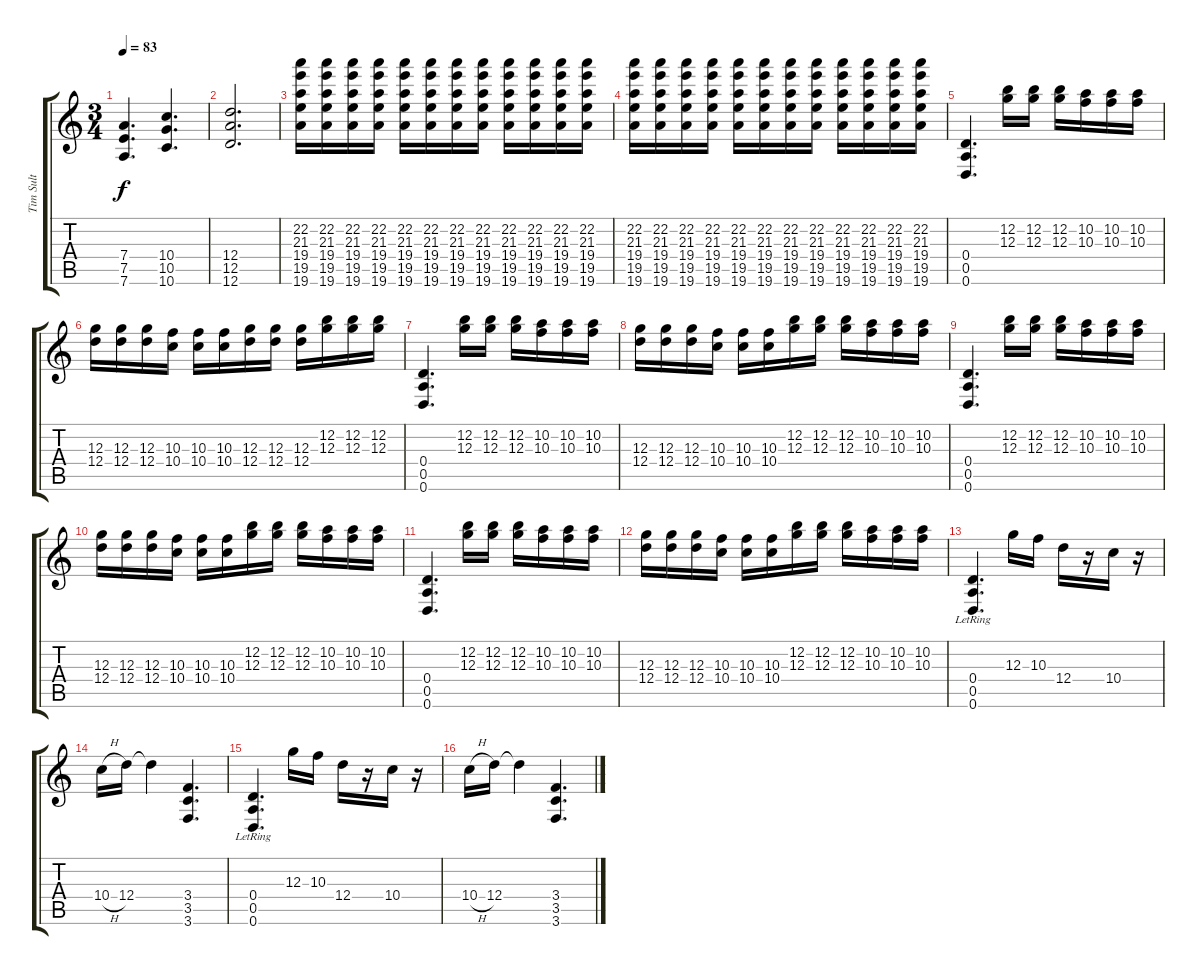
\track ("Tim Sult" "Tim Sult") {instrument distortionguitar}
\staff {score tabs}
\tuning (E4 B3 G3 D3 A2 D2) {hide}
\ts (3 4)
\tempo 83
\clef g2
\ks c
(7.4 7.5 7.6).4{d dy f} (10.4 10.5 10.6).4{d} |
(12.4 12.5 12.6).2{d} |
(22.2 21.3 19.4 19.5 19.6).16 (22.2 21.3 19.4 19.5 19.6).16 (22.2 21.3 19.4 19.5 19.6).16 (22.2 21.3 19.4 19.5 19.6).16 (22.2 21.3 19.4 19.5 19.6).16 (22.2 21.3 19.4 19.5 19.6).16 (22.2 21.3 19.4 19.5 19.6).16 (22.2 21.3 19.4 19.5 19.6).16 (22.2 21.3 19.4 19.5 19.6).16 (22.2 21.3 19.4 19.5 19.6).16 (22.2 21.3 19.4 19.5 19.6).16 (22.2 21.3 19.4 19.5 19.6).16 |
(22.2 21.3 19.4 19.5 19.6).16 (22.2 21.3 19.4 19.5 19.6).16 (22.2 21.3 19.4 19.5 19.6).16 (22.2 21.3 19.4 19.5 19.6).16 (22.2 21.3 19.4 19.5 19.6).16 (22.2 21.3 19.4 19.5 19.6).16 (22.2 21.3 19.4 19.5 19.6).16 (22.2 21.3 19.4 19.5 19.6).16 (22.2 21.3 19.4 19.5 19.6).16 (22.2 21.3 19.4 19.5 19.6).16 (22.2 21.3 19.4 19.5 19.6).16 (22.2 21.3 19.4 19.5 19.6).16 |
(0.4 0.5 0.6).4{d} (12.2 12.3).16 (12.2 12.3).16 (12.2 12.3).16 (10.2 10.3).16 (10.2 10.3).16 (10.2 10.3).16 |
(12.3 12.4).16 (12.3 12.4).16 (12.3 12.4).16 (10.3 10.4).16 (10.3 10.4).16 (10.3 10.4).16 (12.3 12.4).16 (12.3 12.4).16 (12.3 12.4).16 (12.2 12.3).16 (12.2 12.3).16 (12.2 12.3).16 |
(0.4 0.5 0.6).4{d} (12.2 12.3).16 (12.2 12.3).16 (12.2 12.3).16 (10.2 10.3).16 (10.2 10.3).16 (10.2 10.3).16 |
(12.3 12.4).16 (12.3 12.4).16 (12.3 12.4).16 (10.3 10.4).16 (10.3 10.4).16 (10.3 10.4).16 (12.2 12.3).16 (12.2 12.3).16 (12.2 12.3).16 (10.2 10.3).16 (10.2 10.3).16 (10.2 10.3).16 |
(0.4 0.5 0.6).4{d} (12.2 12.3).16 (12.2 12.3).16 (12.2 12.3).16 (10.2 10.3).16 (10.2 10.3).16 (10.2 10.3).16 |
(12.3 12.4).16 (12.3 12.4).16 (12.3 12.4).16 (10.3 10.4).16 (10.3 10.4).16 (10.3 10.4).16 (12.2 12.3).16 (12.2 12.3).16 (12.2 12.3).16 (10.2 10.3).16 (10.2 10.3).16 (10.2 10.3).16 |
(0.4 0.5 0.6).4{d} (12.2 12.3).16 (12.2 12.3).16 (12.2 12.3).16 (10.2 10.3).16 (10.2 10.3).16 (10.2 10.3).16 |
(12.3 12.4).16 (12.3 12.4).16 (12.3 12.4).16 (10.3 10.4).16 (10.3 10.4).16 (10.3 10.4).16 (12.2 12.3).16 (12.2 12.3).16 (12.2 12.3).16 (10.2 10.3).16 (10.2 10.3).16 (10.2 10.3).16 |
(0.4{lr} 0.5{lr} 0.6{lr}).4{d} 12.3.16 10.3.16 12.4.16 r.16 10.4.16 r.16 |
10.4{h}.16 12.4.16 12.4{t}.4 (3.4 3.5 3.6).4{d} |
(0.4{lr} 0.5{lr} 0.6{lr}).4{d} 12.3.16 10.3.16 12.4.16 r.16 10.4.16 r.16 |
10.4{h}.16 12.4.16 12.4{t}.4 (3.4 3.5 3.6).4{d}
